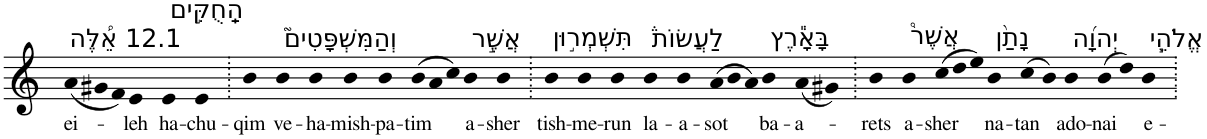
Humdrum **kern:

**kern	**text
*part1	*part1
*staff1	*staff1
*I"Piano	*
*I'Pno	*
*clefG2	*
*k[]	*
*Xtuplet	*
=1	=1
!LO:TX:a:t=12.1 אֵ֠לֶּה	!
!	!LO:LY:b
(12a	ei-
12g#X	.
12f)	.
!	!LO:LY:b
4e	-leh
!LO:TX:a:t=הַֽחֻקִּ֣ים	!
!	!LO:LY:b
4e	ha-
!	!LO:LY:b
4e	-chu-
=2.	=2.
!	!LO:LY:b
4b	-qim
!LO:TX:a:t=וְהַמִּשְׁפָּטִים֮	!
!	!LO:LY:b
4b	ve-
!	!LO:LY:b
4b	-ha-
!	!LO:LY:b
4b	-mish-
!	!LO:LY:b
4b	-pa-
!	!LO:LY:b
(12b	-tim
12a	.
12cc)	.
!LO:TX:a:t=אֲשֶׁ֣ר	!
!	!LO:LY:b
4b	a-
!	!LO:LY:b
4b	-sher
=3.	=3.
!LO:TX:a:t=תִּשְׁמְר֣וּן	!
!	!LO:LY:b
4b	tish-
!	!LO:LY:b
4b	-me-
!	!LO:LY:b
4b	-run
!LO:TX:a:t=לַעֲשׂוֹת֒	!
!	!LO:LY:b
4b	la-
!	!LO:LY:b
4b	-a-
!	!LO:LY:b
(12a	-sot
12b	.
12a)	.
!LO:TX:a:t=בָּאָ֕רֶץ	!
!	!LO:LY:b
4b	ba-
!	!LO:LY:b
(8a	-a-
8g#X)	.
=4.	=4.
!	!LO:LY:b
4b	-rets
!LO:TX:a:t=אֲשֶׁר֩	!
!	!LO:LY:b
4b	a-
!	!LO:LY:b
(12cc	-sher
12dd	.
12ee)	.
!LO:TX:a:t=נָתַ֨ן	!
!	!LO:LY:b
4b	na-
!	!LO:LY:b
(8cc	-tan
8b)	.
!LO:TX:a:t=יְהוָ֜ה	!
!	!LO:LY:b
4b	ado-
!	!LO:LY:b
(8b	-nai
8dd)	.
!LO:TX:a:t=אֱלֹהֵ֧י	!
!	!LO:LY:b
4b	e-
=.	=.
*-	*-
